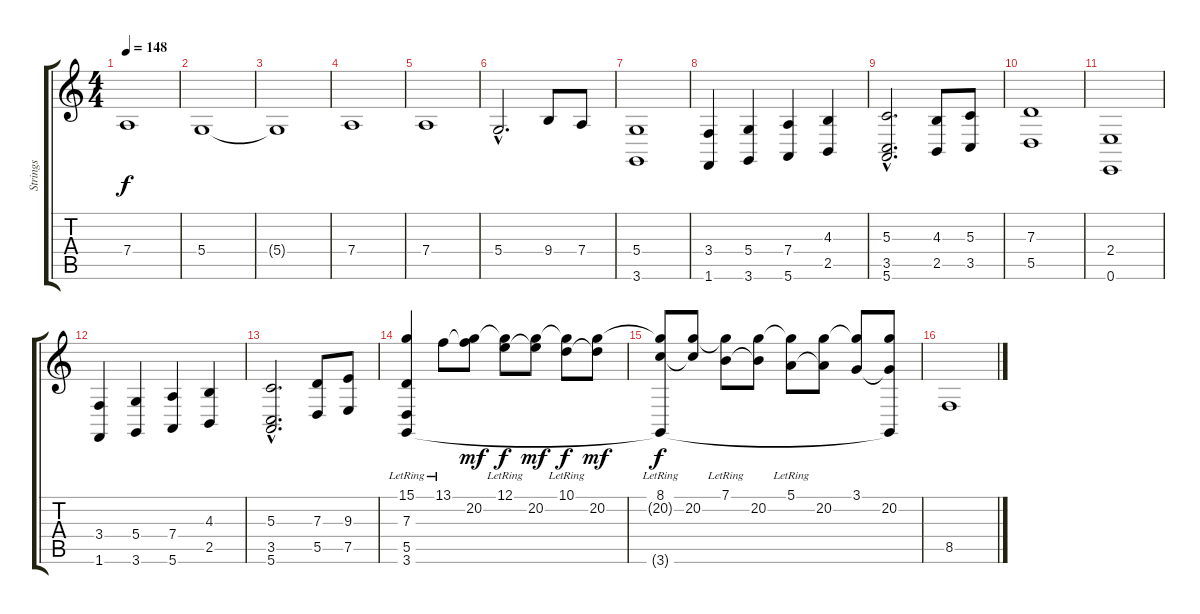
\track ("Strings" "Strings") {instrument stringensemble1}
\staff {score tabs}
\tuning (E4 B3 G3 D3 A2 E2) {hide}
\ts (4 4)
\tempo 148
\clef g2
\ks c
7.4.1{dy f} |
5.4.1 |
5.4{t}.1 |
7.4.1 |
7.4.1 |
5.4{hac}.2{d} 9.4.8 7.4.8 |
(5.4 3.6).1 |
(3.4 1.6).4 (5.4 3.6).4 (7.4 5.6).4 (4.3 2.5).4 |
(5.3{hac} 3.5{hac} 5.6{hac}).2{d} (4.3 2.5).8 (5.3 3.5).8 |
(7.3 5.5).1 |
(2.4 0.6).1 |
(3.4 1.6).4 (5.4 3.6).4 (7.4 5.6).4 (4.3 2.5).4 |
(5.3{hac} 3.5{hac} 5.6{hac}).2{d} (7.3 5.5).8 (9.3 7.5).8 |
(15.1 7.3{lr} 5.5{lr} 3.6{lr}).4 13.1{lr}.8 (13.1{t} 20.2).8{dy mf} (12.1{lr} 20.2{t}).8{dy f} (12.1{t} 20.2).8{dy mf} (10.1{lr} 20.2{t}).8{dy f} (10.1{t} 20.2).8{dy mf} |
(8.1{lr} 20.2{t} 3.6{t}).8{dy f} (8.1{t} 20.2).8 (7.1{lr} 20.2{t}).8 (7.1{t} 20.2).8 (5.1{lr} 20.2{t}).8 (5.1{t} 20.2).8 (3.1 20.2{t}).8 (3.1{t} 20.2 3.6{t}).8 |
8.5.1
